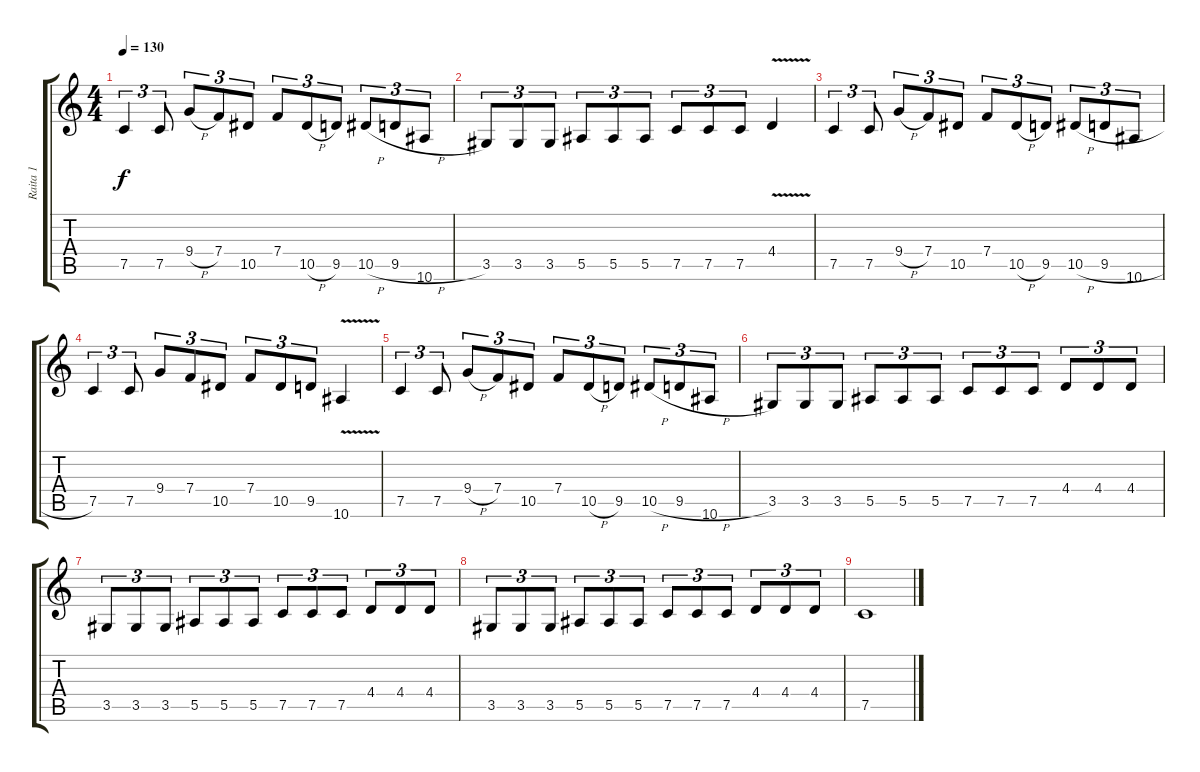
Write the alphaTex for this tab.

\track ("Raita 1" "Raita 1") {instrument overdrivenguitar}
\staff {score tabs}
\tuning (C4 G3 Eb3 Bb2 F2 C2) {hide}
\ts (4 4)
\tempo 130
\clef g2
\ks c
7.5.4{tu (3 2) dy f} 7.5.8{tu (3 2)} 9.4{h}.8{tu (3 2)} 7.4.8{tu (3 2)} 10.5.8{tu (3 2)} 7.4.8{tu (3 2)} 10.5{h}.8{tu (3 2)} 9.5.8{tu (3 2)} 10.5{h}.8{tu (3 2)} 9.5{h}.8{tu (3 2)} 10.6.8{tu (3 2)} |
3.5.8{tu (3 2)} 3.5.8{tu (3 2)} 3.5.8{tu (3 2)} 5.5.8{tu (3 2)} 5.5.8{tu (3 2)} 5.5.8{tu (3 2)} 7.5.8{tu (3 2)} 7.5.8{tu (3 2)} 7.5.8{tu (3 2)} 4.4{v}.4 |
7.5.4{tu (3 2)} 7.5.8{tu (3 2)} 9.4{h}.8{tu (3 2)} 7.4.8{tu (3 2)} 10.5.8{tu (3 2)} 7.4.8{tu (3 2)} 10.5{h}.8{tu (3 2)} 9.5.8{tu (3 2)} 10.5{h}.8{tu (3 2)} 9.5{h}.8{tu (3 2)} 10.6.8{tu (3 2)} |
7.5.4{tu (3 2)} 7.5.8{tu (3 2)} 9.4.8{tu (3 2)} 7.4.8{tu (3 2)} 10.5.8{tu (3 2)} 7.4.8{tu (3 2)} 10.5.8{tu (3 2)} 9.5.8{tu (3 2)} 10.6{v}.4 |
7.5.4{tu (3 2)} 7.5.8{tu (3 2)} 9.4{h}.8{tu (3 2)} 7.4.8{tu (3 2)} 10.5.8{tu (3 2)} 7.4.8{tu (3 2)} 10.5{h}.8{tu (3 2)} 9.5.8{tu (3 2)} 10.5{h}.8{tu (3 2)} 9.5{h}.8{tu (3 2)} 10.6.8{tu (3 2)} |
3.5.8{tu (3 2)} 3.5.8{tu (3 2)} 3.5.8{tu (3 2)} 5.5.8{tu (3 2)} 5.5.8{tu (3 2)} 5.5.8{tu (3 2)} 7.5.8{tu (3 2)} 7.5.8{tu (3 2)} 7.5.8{tu (3 2)} 4.4.8{tu (3 2)} 4.4.8{tu (3 2)} 4.4.8{tu (3 2)} |
3.5.8{tu (3 2)} 3.5.8{tu (3 2)} 3.5.8{tu (3 2)} 5.5.8{tu (3 2)} 5.5.8{tu (3 2)} 5.5.8{tu (3 2)} 7.5.8{tu (3 2)} 7.5.8{tu (3 2)} 7.5.8{tu (3 2)} 4.4.8{tu (3 2)} 4.4.8{tu (3 2)} 4.4.8{tu (3 2)} |
3.5.8{tu (3 2)} 3.5.8{tu (3 2)} 3.5.8{tu (3 2)} 5.5.8{tu (3 2)} 5.5.8{tu (3 2)} 5.5.8{tu (3 2)} 7.5.8{tu (3 2)} 7.5.8{tu (3 2)} 7.5.8{tu (3 2)} 4.4.8{tu (3 2)} 4.4.8{tu (3 2)} 4.4.8{tu (3 2)} |
7.5.1
